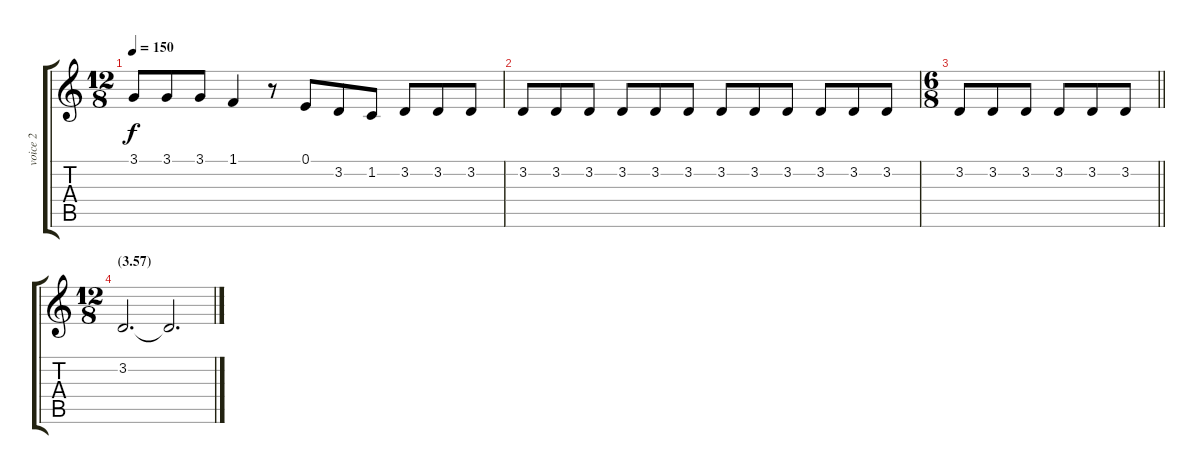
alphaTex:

\track ("voice 2" "voice 2") {instrument clarinet}
\staff {score tabs}
\tuning (E4 B3 G3 D3 A2 E2) {hide}
\ts (12 8)
\tempo 150
\clef g2
\ks c
3.1.8{dy f} 3.1.8 3.1.8 1.1.4 r.8 0.1.8 3.2.8 1.2.8 3.2.8 3.2.8 3.2.8 |
3.2.8 3.2.8 3.2.8 3.2.8 3.2.8 3.2.8 3.2.8 3.2.8 3.2.8 3.2.8 3.2.8 3.2.8 |
\ts (6 8)
\barLineRight lightlight
3.2.8 3.2.8 3.2.8 3.2.8 3.2.8 3.2.8 |
\ts (12 8)
\section ("" "(3.57)")
3.2.2{d} 3.2{t}.2{d}
